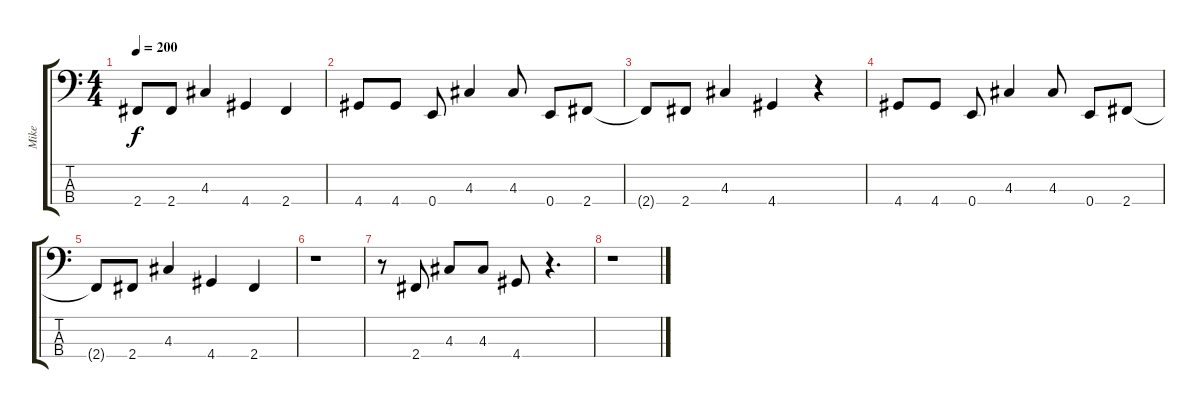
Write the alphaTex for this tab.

\track ("Mike" "Mike") {instrument electricbasspick}
\staff {score tabs}
\tuning (G2 D2 A1 E1) {hide}
\ts (4 4)
\tempo 200
\clef f4
\ks c
2.4{t}.8{dy f} 2.4.8 4.3.4 4.4.4 2.4.4 |
4.4.8 4.4.8 0.4.8 4.3.4 4.3.8 0.4.8 2.4.8 |
2.4{t}.8 2.4.8 4.3.4 4.4.4 r.4 |
4.4.8 4.4.8 0.4.8 4.3.4 4.3.8 0.4.8 2.4.8 |
2.4{t}.8 2.4.8 4.3.4 4.4.4 2.4.4 |
r.1 |
r.8 2.4.8 4.3.8 4.3.8 4.4.8 r.4{d} |
r.1
